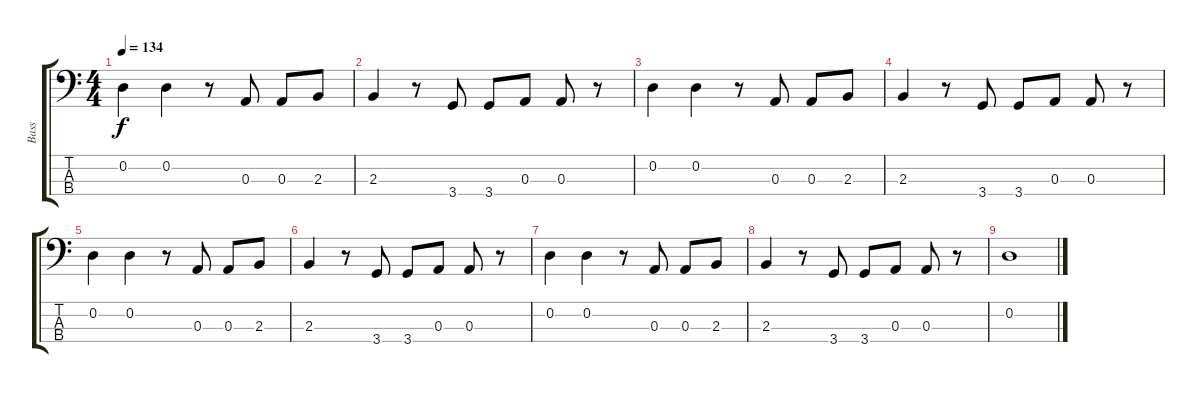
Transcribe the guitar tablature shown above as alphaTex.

\track ("Bass" "Bass") {instrument electricbasspick}
\staff {score tabs}
\tuning (G2 D2 A1 E1) {hide}
\ts (4 4)
\tempo 134
\clef f4
\ks c
0.2.4{dy f} 0.2.4 r.8 0.3.8 0.3.8 2.3.8 |
2.3.4 r.8 3.4.8 3.4.8 0.3.8 0.3.8 r.8 |
0.2.4 0.2.4 r.8 0.3.8 0.3.8 2.3.8 |
2.3.4 r.8 3.4.8 3.4.8 0.3.8 0.3.8 r.8 |
0.2.4 0.2.4 r.8 0.3.8 0.3.8 2.3.8 |
2.3.4 r.8 3.4.8 3.4.8 0.3.8 0.3.8 r.8 |
0.2.4 0.2.4 r.8 0.3.8 0.3.8 2.3.8 |
2.3.4 r.8 3.4.8 3.4.8 0.3.8 0.3.8 r.8 |
0.2.1
